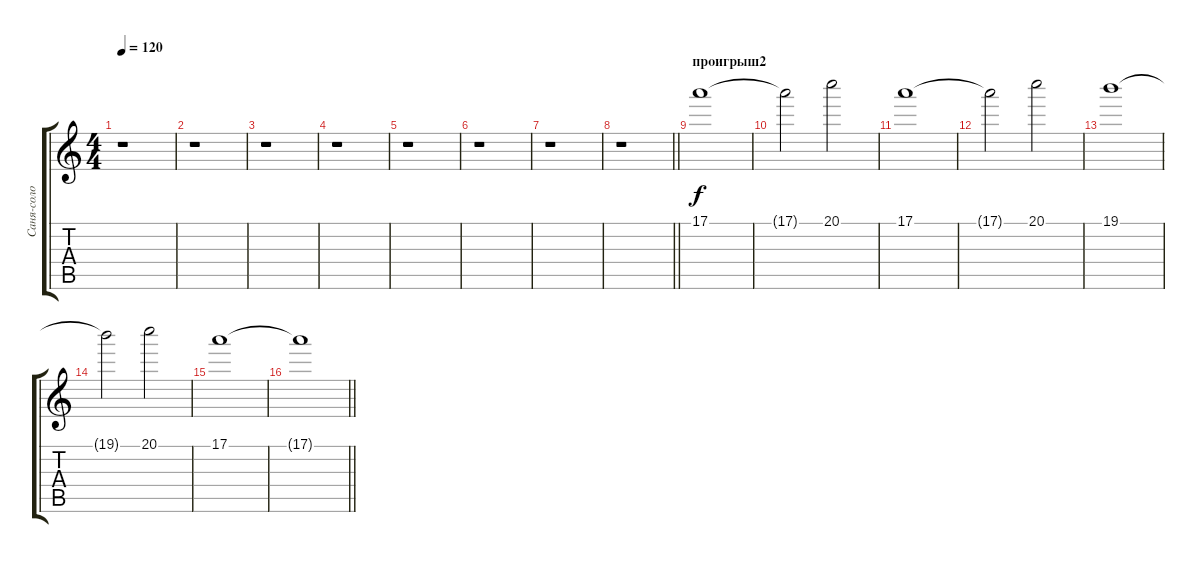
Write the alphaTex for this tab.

\track ("Саня-соло" "Саня-соло") {instrument distortionguitar}
\staff {score tabs}
\tuning (E4 B3 G3 D3 A2 E2) {hide}
\ts (4 4)
\tempo 120
\clef g2
\ks c
r.1{dy f} |
r.1 |
r.1 |
r.1 |
r.1 |
r.1 |
r.1 |
\barLineRight lightlight
r.1 |
\section ("" "проигрыш2")
17.1.1 |
17.1{t}.2 20.1.2 |
17.1.1 |
17.1{t}.2 20.1.2 |
19.1.1 |
19.1{t}.2 20.1.2 |
17.1.1 |
\barLineRight lightlight
17.1{t}.1
